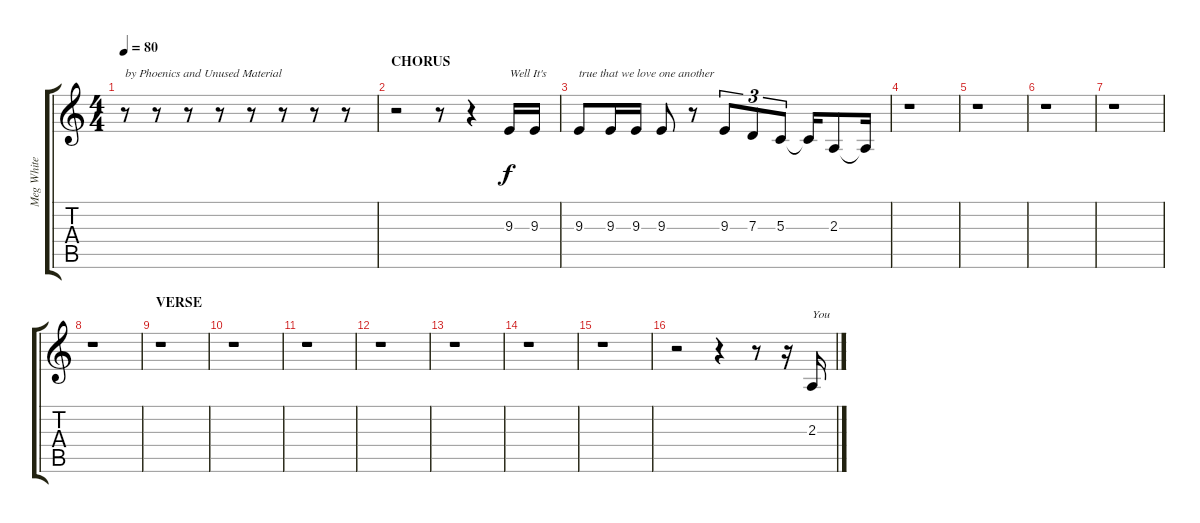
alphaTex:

\track ("Meg White (Voice)" "Meg White ") {instrument lead6voice}
\staff {score tabs}
\tuning (E4 B3 G3 D3 A2 E2) {hide}
\ts (4 4)
\tempo 80
\clef g2
\ks c
r.8{txt "by Phoenics and Unused Material" dy f instrument lead6voice} r.8 r.8 r.8 r.8 r.8 r.8 r.8 |
\section ("" "CHORUS")
r.2 r.8 r.4 9.3.16{txt "Well It's"} 9.3.16 |
9.3.8{txt "true that we love one another"} 9.3.16 9.3.16 9.3.8 r.8 9.3.8{tu (3 2)} 7.3.8{tu (3 2)} 5.3.8{tu (3 2)} 5.3{t}.16 2.3.8 2.3{t}.16 |
r.1 |
r.1 |
r.1 |
r.1 |
r.1 |
\section ("" "VERSE")
r.1 |
r.1 |
r.1 |
r.1 |
r.1 |
r.1 |
r.1 |
r.2 r.4 r.8 r.16 2.3.16{txt "You"}
